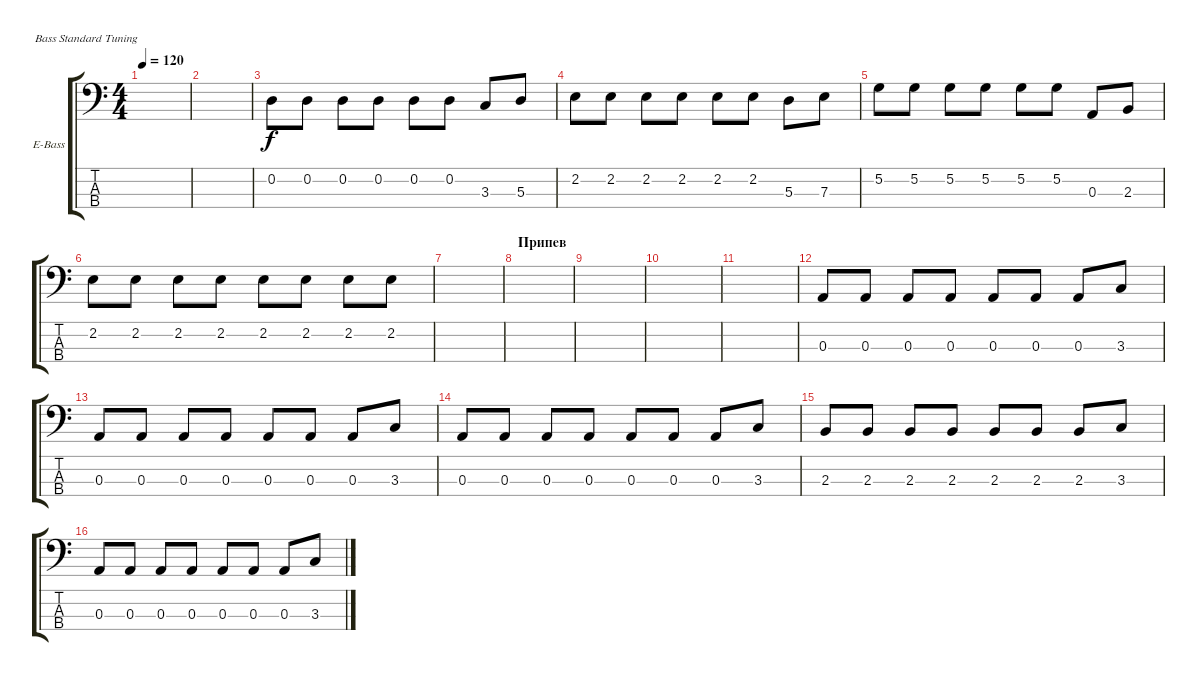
\defaultSystemsLayout 4
\bracketExtendMode groupsimilarinstruments
\firstSystemTrackNameOrientation horizontal
\otherSystemsTrackNameOrientation horizontal
\track ("Electric Bass backdown" "E-Bass") {instrument electricbassfinger}
\staff {score tabs}
\tuning (G2 D2 A1 E1)
\ts (4 4)
\tempo 120
\clef f4
\ks c
|
|
0.2.8 0.2.8 0.2.8 0.2.8 0.2.8 0.2.8 3.3.8 5.3.8 |
2.2.8 2.2.8 2.2.8 2.2.8 2.2.8 2.2.8 5.3.8 7.3.8 |
5.2.8 5.2.8 5.2.8 5.2.8 5.2.8 5.2.8 0.3.8 2.3.8 |
2.2.8 2.2.8 2.2.8 2.2.8 2.2.8 2.2.8 2.2.8 2.2.8 |
|
\section ("" "Припев")
|
|
|
|
0.3.8 0.3.8 0.3.8 0.3.8 0.3.8 0.3.8 0.3.8 3.3.8 |
0.3.8 0.3.8 0.3.8 0.3.8 0.3.8 0.3.8 0.3.8 3.3.8 |
0.3.8 0.3.8 0.3.8 0.3.8 0.3.8 0.3.8 0.3.8 3.3.8 |
2.3.8 2.3.8 2.3.8 2.3.8 2.3.8 2.3.8 2.3.8 3.3.8 |
0.3.8 0.3.8 0.3.8 0.3.8 0.3.8 0.3.8 0.3.8 3.3.8
